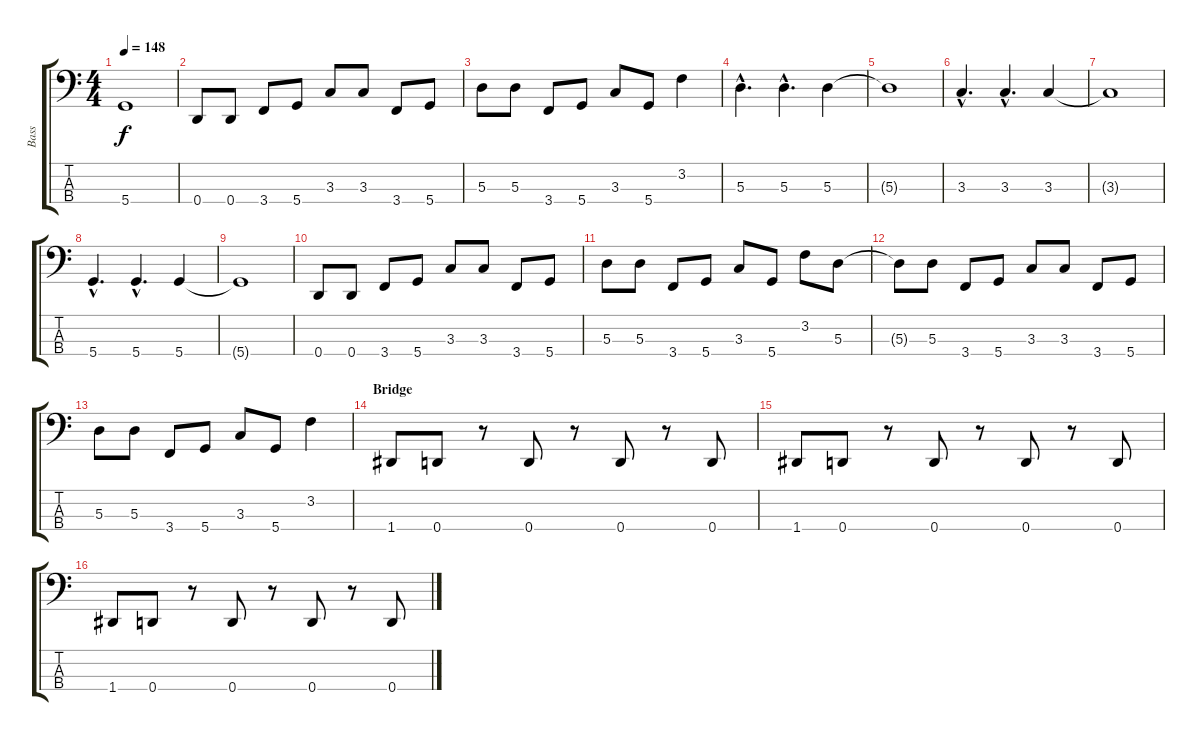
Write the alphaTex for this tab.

\track ("Bass" "Bass") {instrument electricbasspick}
\staff {score tabs}
\tuning (G2 D2 A1 D1) {hide}
\ts (4 4)
\tempo 148
\clef f4
\ks c
5.4{t}.1{dy f} |
0.4.8 0.4.8 3.4.8 5.4.8 3.3.8 3.3.8 3.4.8 5.4.8 |
5.3.8 5.3.8 3.4.8 5.4.8 3.3.8 5.4.8 3.2.4 |
5.3{hac}.4{d} 5.3{hac}.4{d} 5.3.4 |
5.3{t}.1 |
3.3{hac}.4{d} 3.3{hac}.4{d} 3.3.4 |
3.3{t}.1 |
5.4{hac}.4{d} 5.4{hac}.4{d} 5.4.4 |
5.4{t}.1 |
0.4.8 0.4.8 3.4.8 5.4.8 3.3.8 3.3.8 3.4.8 5.4.8 |
5.3.8 5.3.8 3.4.8 5.4.8 3.3.8 5.4.8 3.2.8 5.3.8 |
5.3{t}.8 5.3.8 3.4.8 5.4.8 3.3.8 3.3.8 3.4.8 5.4.8 |
5.3.8 5.3.8 3.4.8 5.4.8 3.3.8 5.4.8 3.2.4 |
\section ("" "Bridge")
1.4.8 0.4.8 r.8 0.4.8 r.8 0.4.8 r.8 0.4.8 |
1.4.8 0.4.8 r.8 0.4.8 r.8 0.4.8 r.8 0.4.8 |
1.4.8 0.4.8 r.8 0.4.8 r.8 0.4.8 r.8 0.4.8
